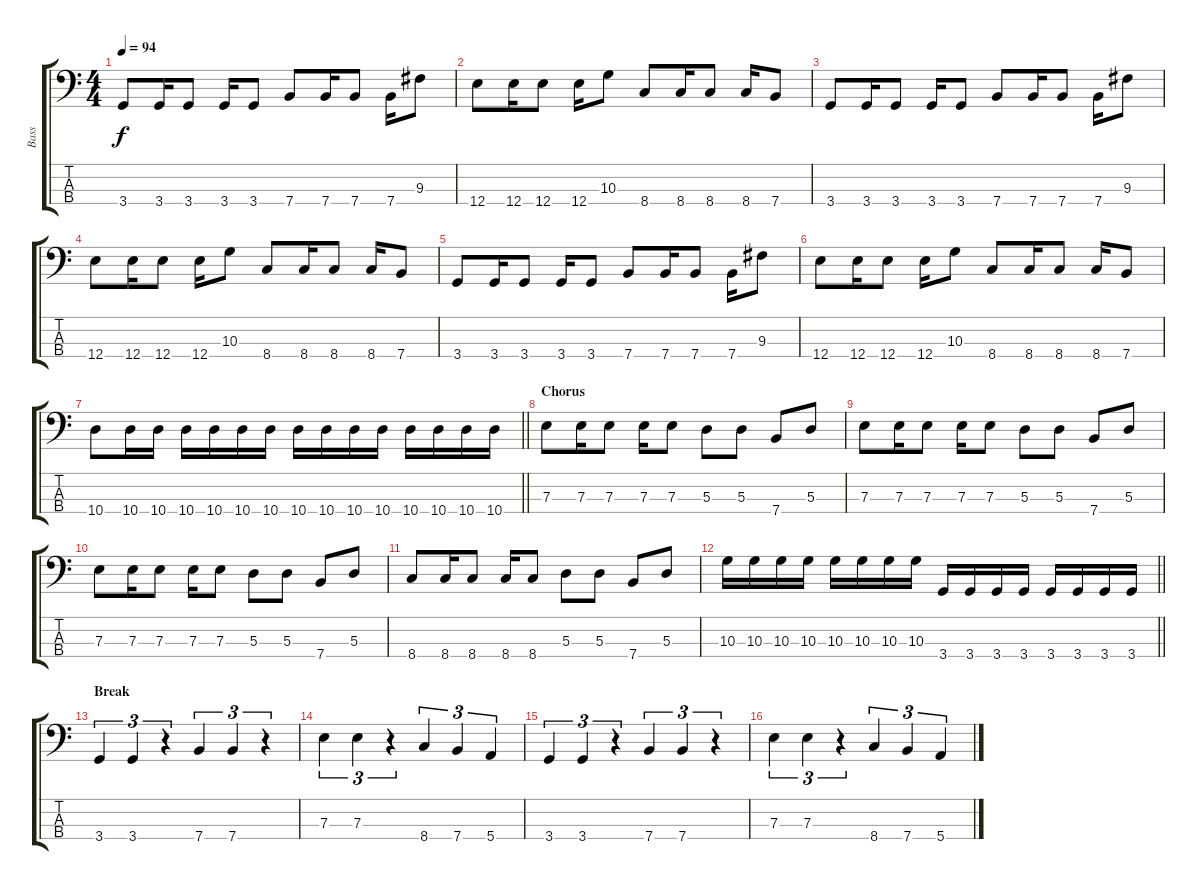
\track ("Bass" "Bass") {instrument electricbassfinger}
\staff {score tabs}
\tuning (G2 D2 A1 E1) {hide}
\ts (4 4)
\tempo 94
\clef f4
\ks c
3.4.8{dy f} 3.4.16 3.4.8 3.4.16 3.4.8 7.4.8 7.4.16 7.4.8 7.4.16 9.3.8 |
12.4.8 12.4.16 12.4.8 12.4.16 10.3.8 8.4.8 8.4.16 8.4.8 8.4.16 7.4.8 |
3.4.8 3.4.16 3.4.8 3.4.16 3.4.8 7.4.8 7.4.16 7.4.8 7.4.16 9.3.8 |
12.4.8 12.4.16 12.4.8 12.4.16 10.3.8 8.4.8 8.4.16 8.4.8 8.4.16 7.4.8 |
3.4.8 3.4.16 3.4.8 3.4.16 3.4.8 7.4.8 7.4.16 7.4.8 7.4.16 9.3.8 |
12.4.8 12.4.16 12.4.8 12.4.16 10.3.8 8.4.8 8.4.16 8.4.8 8.4.16 7.4.8 |
\barLineRight lightlight
10.4.8 10.4.16 10.4.16 10.4.16 10.4.16 10.4.16 10.4.16 10.4.16 10.4.16 10.4.16 10.4.16 10.4.16 10.4.16 10.4.16 10.4.16 |
\section ("" "Chorus")
7.3.8 7.3.16 7.3.8 7.3.16 7.3.8 5.3.8 5.3.8 7.4.8 5.3.8 |
7.3.8 7.3.16 7.3.8 7.3.16 7.3.8 5.3.8 5.3.8 7.4.8 5.3.8 |
7.3.8 7.3.16 7.3.8 7.3.16 7.3.8 5.3.8 5.3.8 7.4.8 5.3.8 |
8.4.8 8.4.16 8.4.8 8.4.16 8.4.8 5.3.8 5.3.8 7.4.8 5.3.8 |
\barLineRight lightlight
10.3.16 10.3.16 10.3.16 10.3.16 10.3.16 10.3.16 10.3.16 10.3.16 3.4.16 3.4.16 3.4.16 3.4.16 3.4.16 3.4.16 3.4.16 3.4.16 |
\section ("" "Break")
3.4.4{tu (3 2)} 3.4.4{tu (3 2)} r.4{tu (3 2)} 7.4.4{tu (3 2)} 7.4.4{tu (3 2)} r.4{tu (3 2)} |
7.3.4{tu (3 2)} 7.3.4{tu (3 2)} r.4{tu (3 2)} 8.4.4{tu (3 2)} 7.4.4{tu (3 2)} 5.4.4{tu (3 2)} |
3.4.4{tu (3 2)} 3.4.4{tu (3 2)} r.4{tu (3 2)} 7.4.4{tu (3 2)} 7.4.4{tu (3 2)} r.4{tu (3 2)} |
7.3.4{tu (3 2)} 7.3.4{tu (3 2)} r.4{tu (3 2)} 8.4.4{tu (3 2)} 7.4.4{tu (3 2)} 5.4.4{tu (3 2)}
